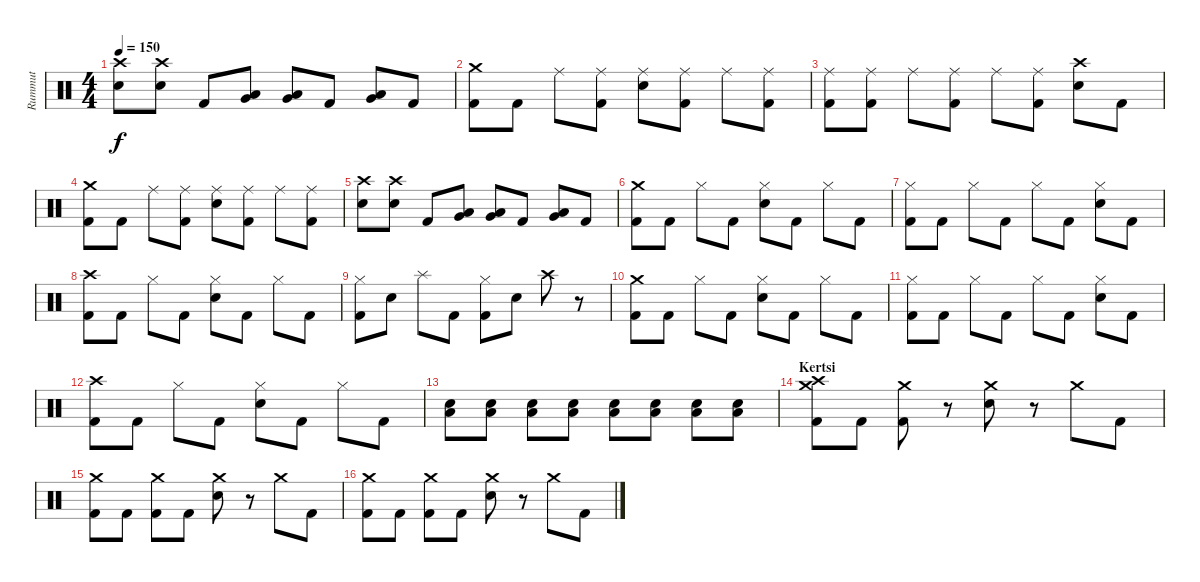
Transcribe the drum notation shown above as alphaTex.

\track ("Rummut" "Rummut") {instrument percussion}
\staff {score}
\articulation defaults
\ts (4 4)
\tempo 150
\clef neutral
\ks c
("Crash high (hit)" "Electric Snare (hit)").8{dy f} ("Crash high (hit)" "Electric Snare (hit)").8 "Kick (hit) 2".8 ("Low Tom (hit)" "Very Low Tom (hit)").8 ("Low Tom (hit)" "Very Low Tom (hit)").8 "Kick (hit) 2".8 ("Very Low Tom (hit)" "Low Floor Tom (hit)").8 "Kick (hit) 2".8 |
("Crash medium (hit)" "Kick (hit) 2").8 "Kick (hit) 2".8 "Ride (middle)".8 ("Ride (middle)" "Kick (hit) 2").8 ("Ride (middle)" "Electric Snare (hit)").8 ("Ride (middle)" "Kick (hit) 2").8 "Ride (middle)".8 ("Ride (middle)" "Kick (hit) 2").8 |
("Ride (middle)" "Kick (hit) 2").8 ("Ride (middle)" "Kick (hit) 2").8 "Ride (middle)".8 ("Ride (middle)" "Kick (hit) 2").8 "Ride (middle)".8 ("Ride (middle)" "Kick (hit) 2").8 ("Crash high (hit)" "Electric Snare (hit)").8 "Kick (hit) 2".8 |
("Crash medium (hit)" "Kick (hit) 2").8 "Kick (hit) 2".8 "Ride (middle)".8 ("Ride (middle)" "Kick (hit) 2").8 ("Ride (middle)" "Electric Snare (hit)").8 ("Ride (middle)" "Kick (hit) 2").8 "Ride (middle)".8 ("Ride (middle)" "Kick (hit) 2").8 |
("Crash high (hit)" "Electric Snare (hit)").8 ("Crash high (hit)" "Electric Snare (hit)").8 "Kick (hit) 2".8 ("Low Tom (hit)" "Very Low Tom (hit)").8 ("Low Tom (hit)" "Very Low Tom (hit)").8 "Kick (hit) 2".8 ("Very Low Tom (hit)" "Low Floor Tom (hit)").8 "Kick (hit) 2".8 |
("Crash medium (hit)" "Kick (hit) 2").8 "Kick (hit) 2".8 "Hi-Hat (closed)".8 "Kick (hit) 2".8 ("Hi-Hat (closed)" "Electric Snare (hit)").8 "Kick (hit) 2".8 "Hi-Hat (closed)".8 "Kick (hit) 2".8 |
("Hi-Hat (closed)" "Kick (hit) 2").8 "Kick (hit) 2".8 "Hi-Hat (closed)".8 "Kick (hit) 2".8 "Hi-Hat (closed)".8 "Kick (hit) 2".8 ("Hi-Hat (closed)" "Electric Snare (hit)").8 "Kick (hit) 2".8 |
("Crash high (hit)" "Kick (hit) 2").8 "Kick (hit) 2".8 "Hi-Hat (closed)".8 "Kick (hit) 2".8 ("Hi-Hat (closed)" "Electric Snare (hit)").8 "Kick (hit) 2".8 "Hi-Hat (closed)".8 "Kick (hit) 2".8 |
("Hi-Hat (closed)" "Kick (hit) 2").8 "Electric Snare (hit)".8 "Splash (hit)".8 "Kick (hit) 2".8 ("Hi-Hat (closed)" "Kick (hit) 2").8 "Electric Snare (hit)".8 "Crash high (hit)".8 r.8 |
("Crash medium (hit)" "Kick (hit) 2").8 "Kick (hit) 2".8 "Hi-Hat (closed)".8 "Kick (hit) 2".8 ("Hi-Hat (closed)" "Electric Snare (hit)").8 "Kick (hit) 2".8 "Hi-Hat (closed)".8 "Kick (hit) 2".8 |
("Hi-Hat (closed)" "Kick (hit) 2").8 "Kick (hit) 2".8 "Hi-Hat (closed)".8 "Kick (hit) 2".8 "Hi-Hat (closed)".8 "Kick (hit) 2".8 ("Hi-Hat (closed)" "Electric Snare (hit)").8 "Kick (hit) 2".8 |
("Crash high (hit)" "Kick (hit) 2").8 "Kick (hit) 2".8 "Hi-Hat (closed)".8 "Kick (hit) 2".8 ("Hi-Hat (closed)" "Electric Snare (hit)").8 "Kick (hit) 2".8 "Hi-Hat (closed)".8 "Kick (hit) 2".8 |
("Electric Snare (hit)" "Low Floor Tom (hit)").8 ("Electric Snare (hit)" "Low Floor Tom (hit)").8 ("Electric Snare (hit)" "Low Floor Tom (hit)").8 ("Electric Snare (hit)" "Low Floor Tom (hit)").8 ("Electric Snare (hit)" "Low Floor Tom (hit)").8 ("Electric Snare (hit)" "Low Floor Tom (hit)").8 ("Electric Snare (hit)" "Low Floor Tom (hit)").8 ("Electric Snare (hit)" "Low Floor Tom (hit)").8 |
\section ("" "Kertsi")
("Crash high (hit)" "Crash medium (hit)" "Kick (hit) 2").8 "Kick (hit) 2".8 ("Crash medium (hit)" "Kick (hit) 2").8 r.8 ("Crash medium (hit)" "Electric Snare (hit)").8 r.8 "Crash medium (hit)".8 "Kick (hit) 2".8 |
("Crash medium (hit)" "Kick (hit) 2").8 "Kick (hit) 2".8 ("Crash medium (hit)" "Kick (hit) 2").8 "Kick (hit) 2".8 ("Crash medium (hit)" "Electric Snare (hit)").8 r.8 "Crash medium (hit)".8 "Kick (hit) 2".8 |
("Crash medium (hit)" "Kick (hit) 2").8 "Kick (hit) 2".8 ("Crash medium (hit)" "Kick (hit) 2").8 "Kick (hit) 2".8 ("Crash medium (hit)" "Electric Snare (hit)").8 r.8 "Crash medium (hit)".8 "Kick (hit) 2".8
